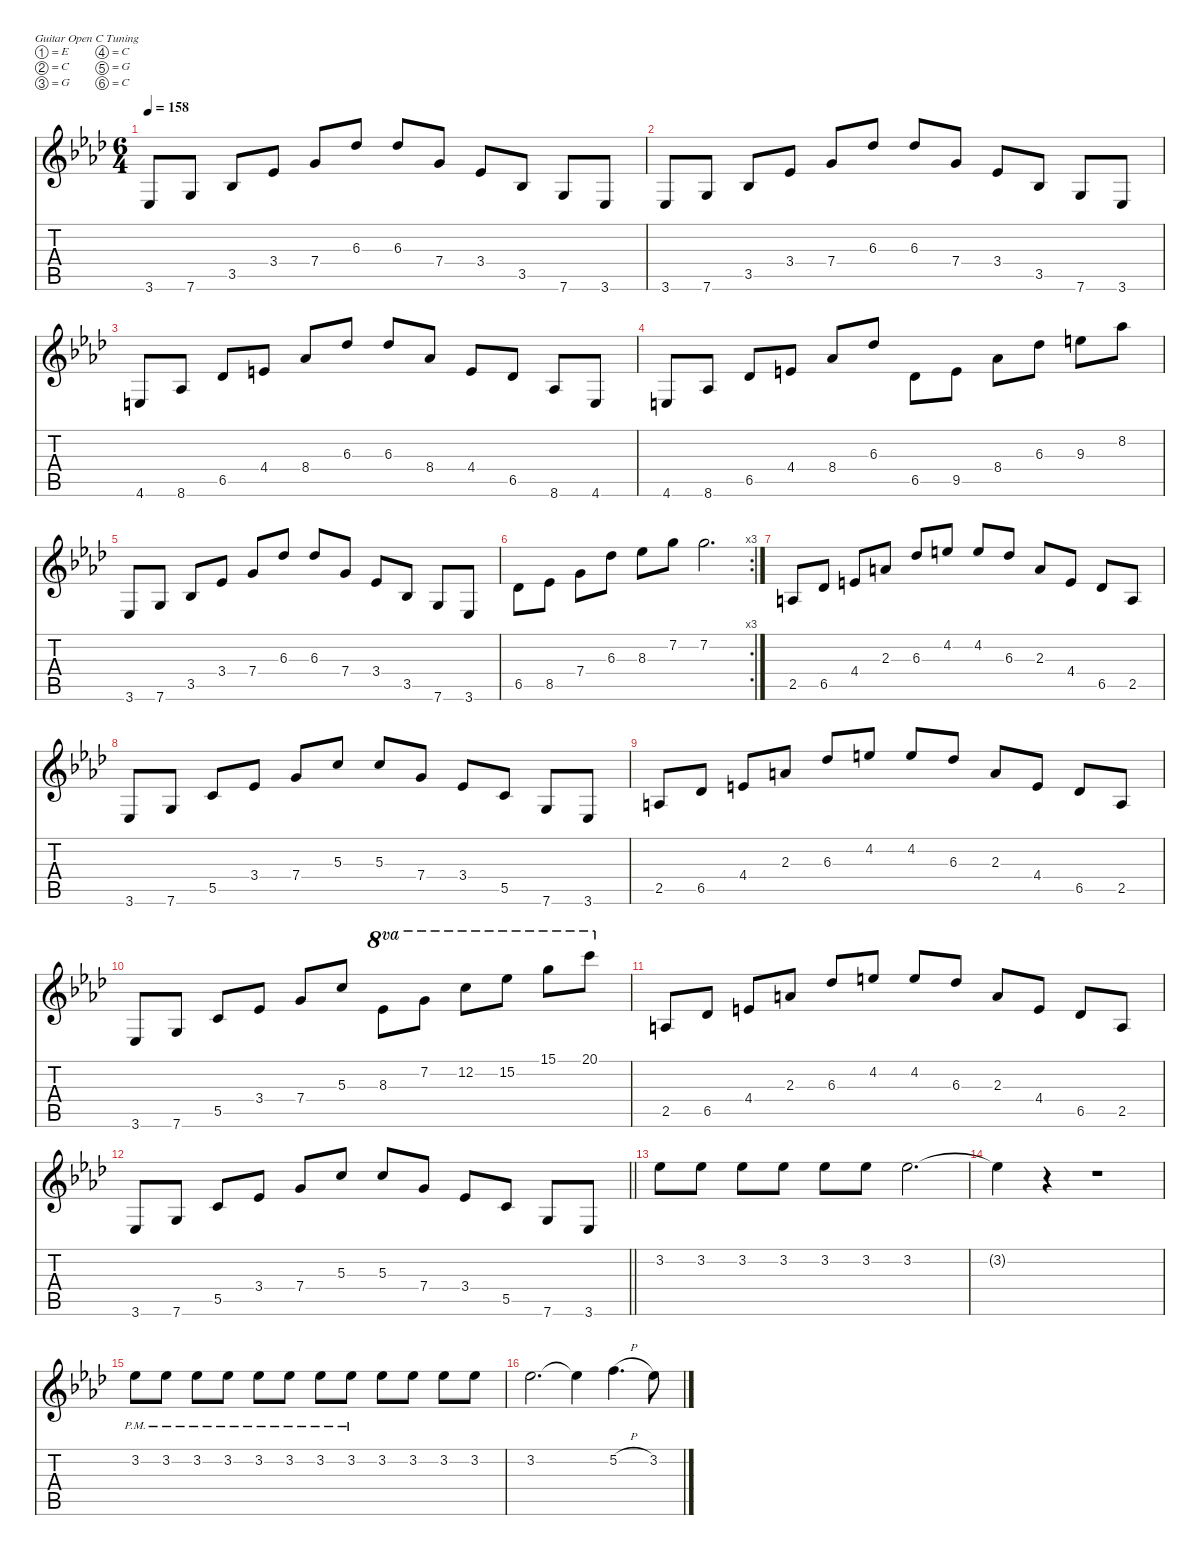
\defaultSystemsLayout 4
\hideDynamics
\bracketExtendMode nobrackets
\singleTrackTrackNamePolicy hidden
\multiTrackTrackNamePolicy hidden
\firstSystemTrackNameMode fullname
\firstSystemTrackNameOrientation horizontal
\otherSystemsTrackNameOrientation horizontal
\track ("Guitar 1" "dist.guit.") {mute instrument distortionguitar}
\staff {score tabs}
\tuning (E4 C4 G3 C3 G2 C2)
\ts (6 4)
\tempo 158
\clef g2
\ks ab
3.6{acc b}.8{dy f beam Up} 7.6{acc forcenatural}.8{beam Up} 3.5{acc b}.8{beam Up} 3.4{acc b}.8{beam Up} 7.4{acc forcenatural}.8{beam Up} 6.3{acc b}.8{beam Up} 6.3{acc b}.8{beam Up} 7.4{acc forcenatural}.8{beam Up} 3.4{acc b}.8{beam Up} 3.5{acc b}.8{beam Up} 7.6{acc forcenatural}.8{beam Up} 3.6{acc b}.8{beam Up} |
3.6{acc b}.8{beam Up} 7.6{acc forcenatural}.8{beam Up} 3.5{acc b}.8{beam Up} 3.4{acc b}.8{beam Up} 7.4{acc forcenatural}.8{beam Up} 6.3{acc b}.8{beam Up} 6.3{acc b}.8{beam Up} 7.4{acc forcenatural}.8{beam Up} 3.4{acc b}.8{beam Up} 3.5{acc b}.8{beam Up} 7.6{acc forcenatural}.8{beam Up} 3.6{acc b}.8{beam Up} |
4.6{acc forcenatural}.8{beam Up} 8.6{acc b}.8{beam Up} 6.5{acc b}.8{beam Up} 4.4{acc forcenatural}.8{beam Up} 8.4{acc b}.8{beam Up} 6.3{acc b}.8{beam Up} 6.3{acc b}.8{beam Up} 8.4{acc b}.8{beam Up} 4.4{acc forcenatural}.8{beam Up} 6.5{acc b}.8{beam Up} 8.6{acc b}.8{beam Up} 4.6{acc forcenatural}.8{beam Up} |
4.6{acc forcenatural}.8{beam Up} 8.6{acc b}.8{beam Up} 6.5{acc b}.8{beam Up} 4.4{acc forcenatural}.8{beam Up} 8.4{acc b}.8{beam Up} 6.3{acc b}.8{beam Up} 6.5{acc b}.8{beam Down} 9.5{acc forcenatural}.8{beam Down} 8.4{acc b}.8{beam Down} 6.3{acc b}.8{beam Down} 9.3{acc forcenatural}.8{beam Down} 8.2{acc b}.8{beam Down} |
3.6{acc b}.8{beam Up} 7.6{acc forcenatural}.8{beam Up} 3.5{acc b}.8{beam Up} 3.4{acc b}.8{beam Up} 7.4{acc forcenatural}.8{beam Up} 6.3{acc b}.8{beam Up} 6.3{acc b}.8{beam Up} 7.4{acc forcenatural}.8{beam Up} 3.4{acc b}.8{beam Up} 3.5{acc b}.8{beam Up} 7.6{acc forcenatural}.8{beam Up} 3.6{acc b}.8{beam Up} |
\rc 3
6.5{acc b}.8{beam Down} 8.5{acc b}.8{beam Down} 7.4{acc forcenatural}.8{beam Down} 6.3{acc b}.8{beam Down} 8.3{acc b}.8{beam Down} 7.2{acc forcenatural}.8{beam Down} 7.2{acc forcenatural}.2{d beam Down} |
2.5{acc forcenatural}.8{beam Up} 6.5{acc b}.8{beam Up} 4.4{acc forcenatural}.8{beam Up} 2.3{acc forcenatural}.8{beam Up} 6.3{acc b}.8{beam Up} 4.2{acc forcenatural}.8{beam Up} 4.2{acc forcenatural}.8{beam Up} 6.3{acc b}.8{beam Up} 2.3{acc forcenatural}.8{beam Up} 4.4{acc forcenatural}.8{beam Up} 6.5{acc b}.8{beam Up} 2.5{acc forcenatural}.8{beam Up} |
3.6{acc b}.8{beam Up} 7.6{acc forcenatural}.8{beam Up} 5.5{acc forcenatural}.8{beam Up} 3.4{acc b}.8{beam Up} 7.4{acc forcenatural}.8{beam Up} 5.3{acc forcenatural}.8{beam Up} 5.3{acc forcenatural}.8{beam Up} 7.4{acc forcenatural}.8{beam Up} 3.4{acc b}.8{beam Up} 5.5{acc forcenatural}.8{beam Up} 7.6{acc forcenatural}.8{beam Up} 3.6{acc b}.8{beam Up} |
2.5{acc forcenatural}.8{beam Up} 6.5{acc b}.8{beam Up} 4.4{acc forcenatural}.8{beam Up} 2.3{acc forcenatural}.8{beam Up} 6.3{acc b}.8{beam Up} 4.2{acc forcenatural}.8{beam Up} 4.2{acc forcenatural}.8{beam Up} 6.3{acc b}.8{beam Up} 2.3{acc forcenatural}.8{beam Up} 4.4{acc forcenatural}.8{beam Up} 6.5{acc b}.8{beam Up} 2.5{acc forcenatural}.8{beam Up} |
3.6{acc b}.8{beam Up} 7.6{acc forcenatural}.8{beam Up} 5.5{acc forcenatural}.8{beam Up} 3.4{acc b}.8{beam Up} 7.4{acc forcenatural}.8{beam Up} 5.3{acc forcenatural}.8{beam Up} 8.3{acc b}.8{ot 8va beam Down} 7.2{acc forcenatural}.8{ot 8va beam Down} 12.2{acc forcenatural}.8{ot 8va beam Down} 15.2{acc b}.8{ot 8va beam Down} 15.1{acc forcenatural}.8{ot 8va beam Down} 20.1{acc forcenatural}.8{ot 8va beam Down} |
2.5{acc forcenatural}.8{beam Up} 6.5{acc b}.8{beam Up} 4.4{acc forcenatural}.8{beam Up} 2.3{acc forcenatural}.8{beam Up} 6.3{acc b}.8{beam Up} 4.2{acc forcenatural}.8{beam Up} 4.2{acc forcenatural}.8{beam Up} 6.3{acc b}.8{beam Up} 2.3{acc forcenatural}.8{beam Up} 4.4{acc forcenatural}.8{beam Up} 6.5{acc b}.8{beam Up} 2.5{acc forcenatural}.8{beam Up} |
\barLineRight lightlight
3.6{acc b}.8{beam Up} 7.6{acc forcenatural}.8{beam Up} 5.5{acc forcenatural}.8{beam Up} 3.4{acc b}.8{beam Up} 7.4{acc forcenatural}.8{beam Up} 5.3{acc forcenatural}.8{beam Up} 5.3{acc forcenatural}.8{beam Up} 7.4{acc forcenatural}.8{beam Up} 3.4{acc b}.8{beam Up} 5.5{acc forcenatural}.8{beam Up} 7.6{acc forcenatural}.8{beam Up} 3.6{acc b}.8{beam Up} |
3.2{acc b}.8{beam Down} 3.2{acc b}.8{beam Down} 3.2{acc b}.8{beam Down} 3.2{acc b}.8{beam Down} 3.2{acc b}.8{beam Down} 3.2{acc b}.8{beam Down} 3.2{acc b}.2{d beam Down} |
3.2{t acc b}.4{dy mf beam Down} r.4{beam Down} r.1{beam Down} |
3.2{pm acc b}.8{dy f beam Down} 3.2{pm acc b}.8{beam Down} 3.2{pm acc b}.8{beam Down} 3.2{pm acc b}.8{beam Down} 3.2{pm acc b}.8{beam Down} 3.2{pm acc b}.8{beam Down} 3.2{pm acc b}.8{beam Down} 3.2{pm acc b}.8{beam Down} 3.2{acc b}.8{beam Down} 3.2{acc b}.8{beam Down} 3.2{acc b}.8{beam Down} 3.2{acc b}.8{beam Down} |
3.2{acc b}.2{d beam Down} 3.2{t acc b}.4{beam Down} 5.2{h acc forcenatural}.4{d beam Down} 3.2{sl acc b}.8{beam Down}
